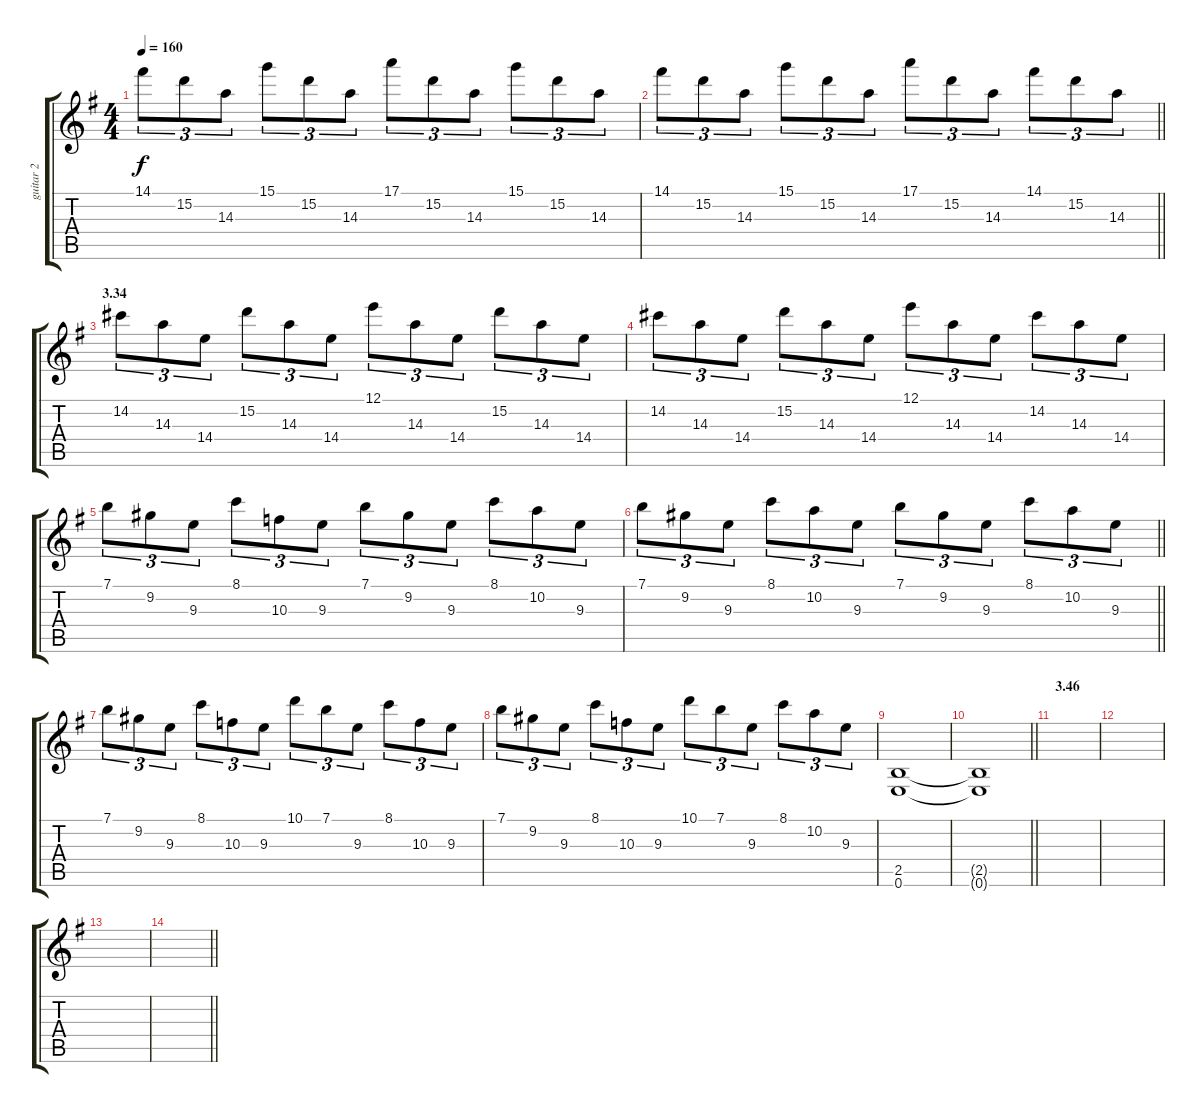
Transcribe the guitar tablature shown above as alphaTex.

\track ("guitar 2" "guitar 2") {instrument distortionguitar}
\staff {score tabs}
\tuning (E4 B3 G3 D3 A2 E2) {hide}
\ts (4 4)
\tempo 160
\clef g2
\ks g
14.1.8{tu (3 2) dy f} 15.2.8{tu (3 2)} 14.3.8{tu (3 2)} 15.1.8{tu (3 2)} 15.2.8{tu (3 2)} 14.3.8{tu (3 2)} 17.1.8{tu (3 2)} 15.2.8{tu (3 2)} 14.3.8{tu (3 2)} 15.1.8{tu (3 2)} 15.2.8{tu (3 2)} 14.3.8{tu (3 2)} |
\barLineRight lightlight
14.1.8{tu (3 2)} 15.2.8{tu (3 2)} 14.3.8{tu (3 2)} 15.1.8{tu (3 2)} 15.2.8{tu (3 2)} 14.3.8{tu (3 2)} 17.1.8{tu (3 2)} 15.2.8{tu (3 2)} 14.3.8{tu (3 2)} 14.1.8{tu (3 2)} 15.2.8{tu (3 2)} 14.3.8{tu (3 2)} |
\section ("" "3.34")
14.2.8{tu (3 2)} 14.3.8{tu (3 2)} 14.4.8{tu (3 2)} 15.2.8{tu (3 2)} 14.3.8{tu (3 2)} 14.4.8{tu (3 2)} 12.1.8{tu (3 2)} 14.3.8{tu (3 2)} 14.4.8{tu (3 2)} 15.2.8{tu (3 2)} 14.3.8{tu (3 2)} 14.4.8{tu (3 2)} |
14.2.8{tu (3 2)} 14.3.8{tu (3 2)} 14.4.8{tu (3 2)} 15.2.8{tu (3 2)} 14.3.8{tu (3 2)} 14.4.8{tu (3 2)} 12.1.8{tu (3 2)} 14.3.8{tu (3 2)} 14.4.8{tu (3 2)} 14.2.8{tu (3 2)} 14.3.8{tu (3 2)} 14.4.8{tu (3 2)} |
7.1.8{tu (3 2)} 9.2.8{tu (3 2)} 9.3.8{tu (3 2)} 8.1.8{tu (3 2)} 10.3.8{tu (3 2)} 9.3.8{tu (3 2)} 7.1.8{tu (3 2)} 9.2.8{tu (3 2)} 9.3.8{tu (3 2)} 8.1.8{tu (3 2)} 10.2.8{tu (3 2)} 9.3.8{tu (3 2)} |
\barLineRight lightlight
7.1.8{tu (3 2)} 9.2.8{tu (3 2)} 9.3.8{tu (3 2)} 8.1.8{tu (3 2)} 10.2.8{tu (3 2)} 9.3.8{tu (3 2)} 7.1.8{tu (3 2)} 9.2.8{tu (3 2)} 9.3.8{tu (3 2)} 8.1.8{tu (3 2)} 10.2.8{tu (3 2)} 9.3.8{tu (3 2)} |
7.1.8{tu (3 2)} 9.2.8{tu (3 2)} 9.3.8{tu (3 2)} 8.1.8{tu (3 2)} 10.3.8{tu (3 2)} 9.3.8{tu (3 2)} 10.1.8{tu (3 2)} 7.1.8{tu (3 2)} 9.3.8{tu (3 2)} 8.1.8{tu (3 2)} 10.3.8{tu (3 2)} 9.3.8{tu (3 2)} |
7.1.8{tu (3 2)} 9.2.8{tu (3 2)} 9.3.8{tu (3 2)} 8.1.8{tu (3 2)} 10.3.8{tu (3 2)} 9.3.8{tu (3 2)} 10.1.8{tu (3 2)} 7.1.8{tu (3 2)} 9.3.8{tu (3 2)} 8.1.8{tu (3 2)} 10.2.8{tu (3 2)} 9.3.8{tu (3 2)} |
(2.5 0.6).1 |
\barLineRight lightlight
(2.5{t} 0.6{t}).1 |
\section ("" "3.46")
|
|
|
\barLineRight lightlight
